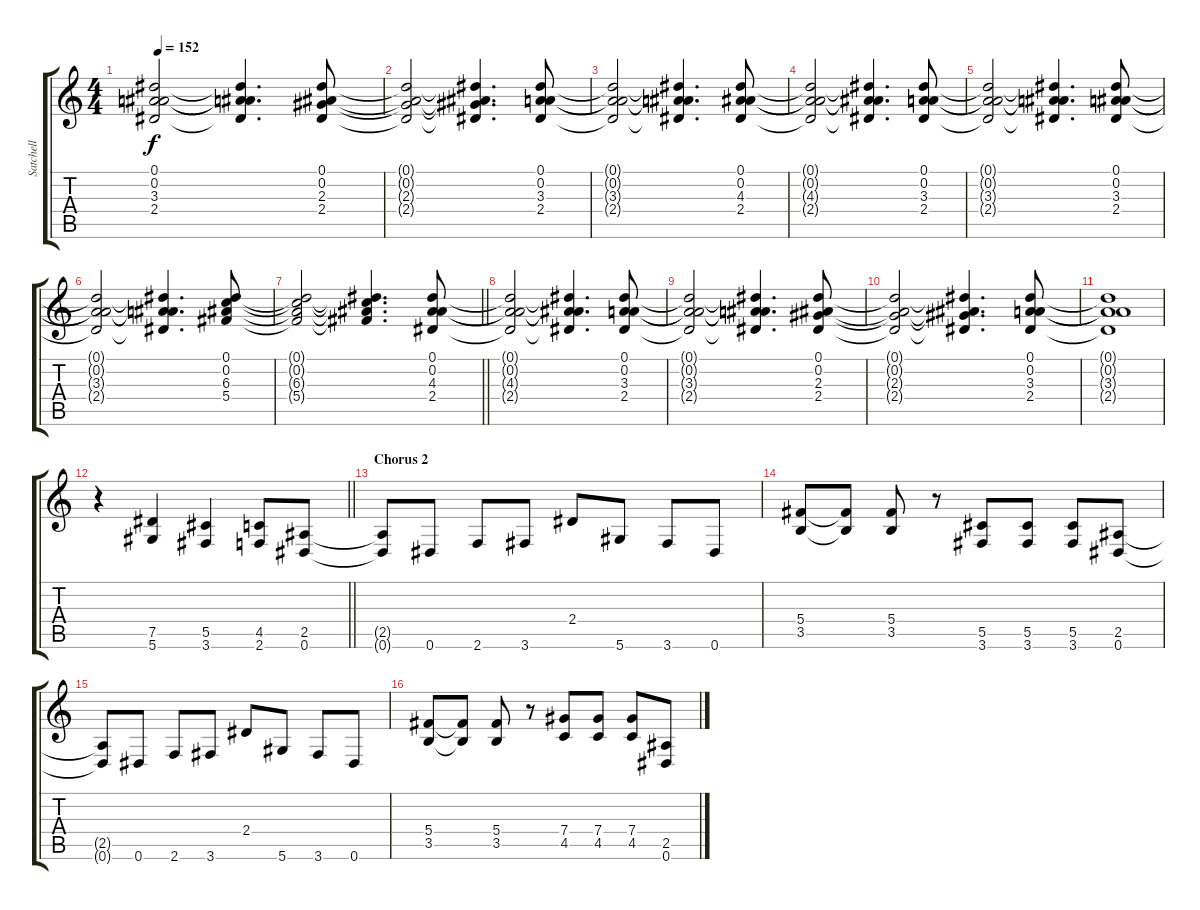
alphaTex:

\track ("Satchell" "Satchell") {instrument distortionguitar}
\staff {score tabs}
\tuning (Eb4 Bb3 Gb3 Db3 Ab2 Eb2) {hide}
\ts (4 4)
\tempo 152
\clef g2
\ks c
(0.1{t} 0.2{t} 3.3{t} 2.4{t}).2{dy f} (0.1{t} 0.2{t} 3.3{t} 2.4{t}).4{d} (0.1 0.2 2.3 2.4).8 |
(0.1{t} 0.2{t} 2.3{t} 2.4{t}).2 (0.1{t} 0.2{t} 2.3{t} 2.4{t}).4{d} (0.1 0.2 3.3 2.4).8 |
(0.1{t} 0.2{t} 3.3{t} 2.4{t}).2 (0.1{t} 0.2{t} 3.3{t} 2.4{t}).4{d} (0.1 0.2 4.3 2.4).8 |
(0.1{t} 0.2{t} 4.3{t} 2.4{t}).2 (0.1{t} 0.2{t} 4.3{t} 2.4{t}).4{d} (0.1 0.2 3.3 2.4).8 |
(0.1{t} 0.2{t} 3.3{t} 2.4{t}).2 (0.1{t} 0.2{t} 3.3{t} 2.4{t}).4{d} (0.1 0.2 3.3 2.4).8 |
(0.1{t} 0.2{t} 3.3{t} 2.4{t}).2 (0.1{t} 0.2{t} 3.3{t} 2.4{t}).4{d} (0.1 0.2 6.3 5.4).8 |
\barLineRight lightlight
(0.1{t} 0.2{t} 6.3{t} 5.4{t}).2 (0.1{t} 0.2{t} 6.3{t} 5.4{t}).4{d} (0.1 0.2 4.3 2.4).8 |
(0.1{t} 0.2{t} 4.3{t} 2.4{t}).2 (0.1{t} 0.2{t} 4.3{t} 2.4{t}).4{d} (0.1 0.2 3.3 2.4).8 |
(0.1{t} 0.2{t} 3.3{t} 2.4{t}).2 (0.1{t} 0.2{t} 3.3{t} 2.4{t}).4{d} (0.1 0.2 2.3 2.4).8 |
(0.1{t} 0.2{t} 2.3{t} 2.4{t}).2 (0.1{t} 0.2{t} 2.3{t} 2.4{t}).4{d} (0.1 0.2 3.3 2.4).8 |
(0.1{t} 0.2{t} 3.3{t} 2.4{t}).1 |
\barLineRight lightlight
r.4 (7.5 5.6).4{instrument distortionguitar} (5.5 3.6).4 (4.5 2.6).8 (2.5 0.6).8 |
\section ("" "Chorus 2")
(2.5{t} 0.6{t}).8 0.6.8 2.6.8 3.6.8 2.4.8 5.6.8 3.6.8 0.6.8 |
(5.4 3.5).8 (5.4{t} 3.5{t}).8 (5.4 3.5).8 r.8 (5.5 3.6).8 (5.5 3.6).8 (5.5 3.6).8 (2.5 0.6).8 |
(2.5{t} 0.6{t}).8 0.6.8 2.6.8 3.6.8 2.4.8 5.6.8 3.6.8 0.6.8 |
(5.4 3.5).8 (5.4{t} 3.5{t}).8 (5.4 3.5).8 r.8 (7.4 4.5).8 (7.4 4.5).8 (7.4 4.5).8 (2.5 0.6).8
